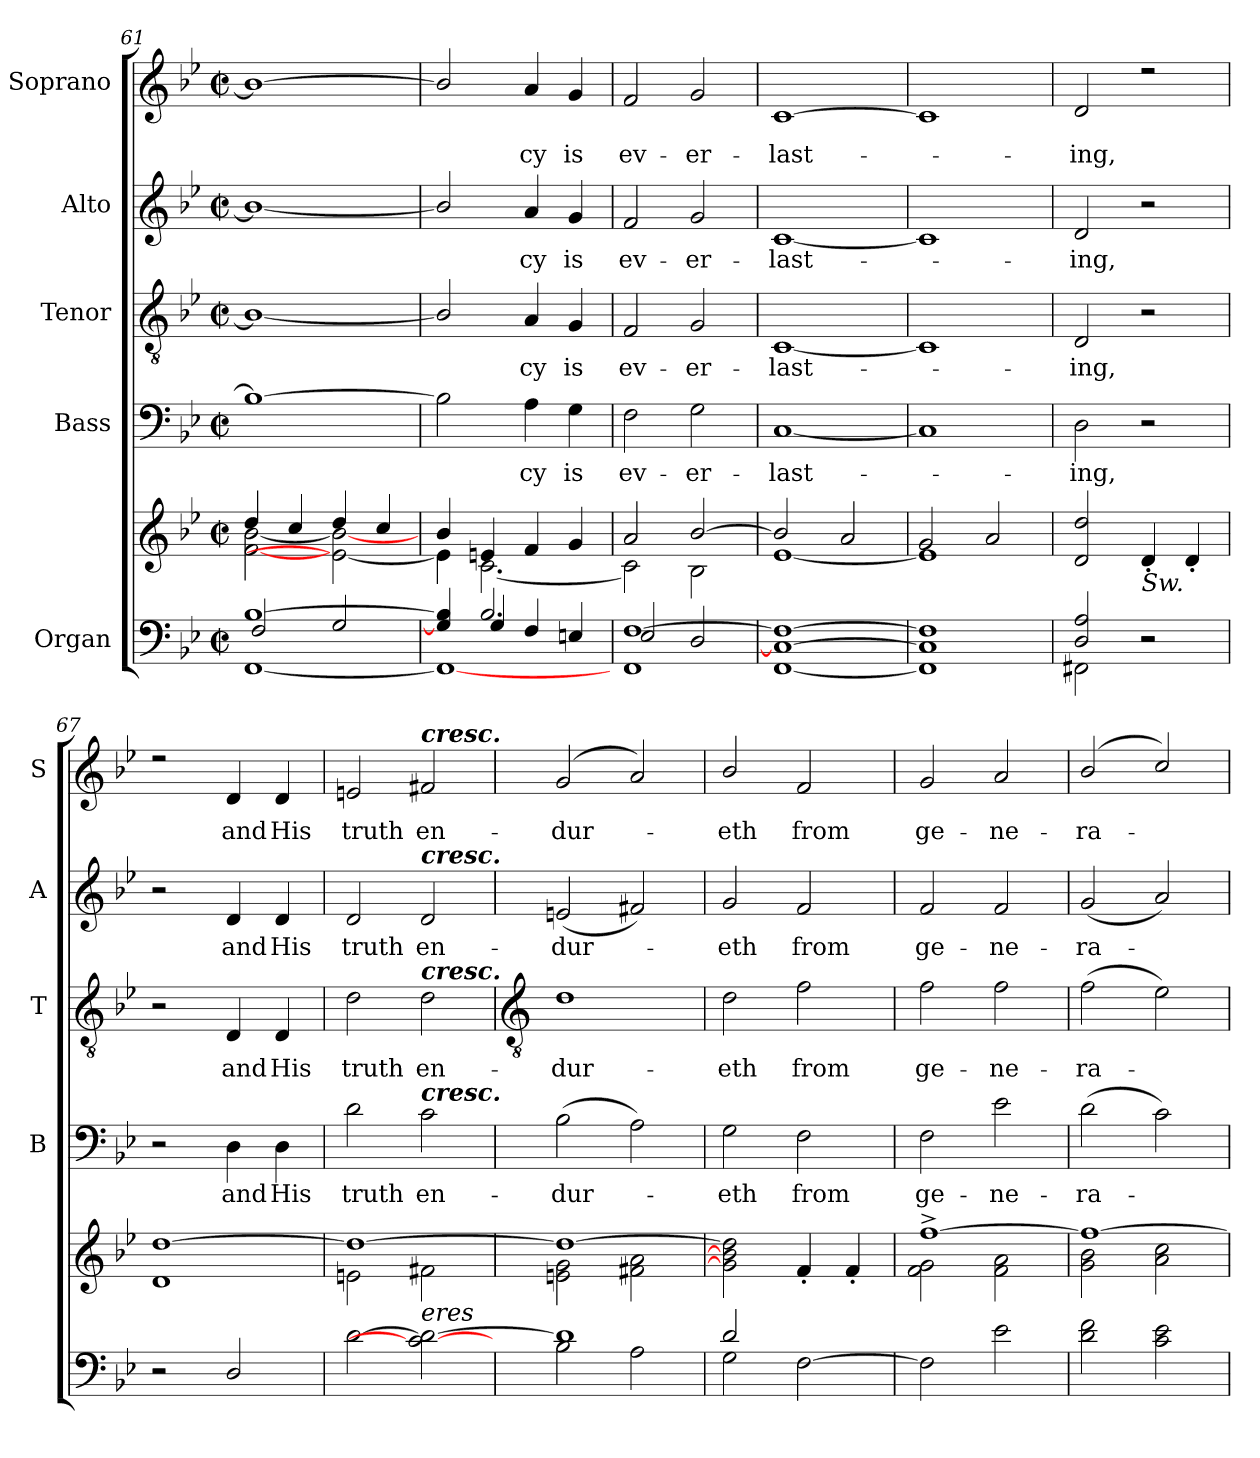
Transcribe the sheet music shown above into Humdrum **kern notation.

**kern	**kern	**kern	**text	**kern	**text	**kern	**text	**kern	**text
*part5	*part5	*part4	*part4	*part3	*part3	*part2	*part2	*part1	*part1
*staff6	*staff5	*staff4	*staff4	*staff3	*staff3	*staff2	*staff2	*staff1	*staff1
*I"Organ	*	*I"Bass	*	*I"Tenor	*	*I"Alto	*	*I"Soprano	*
*	*	*I'B	*	*I'T	*	*I'A	*	*I'S	*
!!LO:LB:g=z
*clefF4	*clefG2	*clefF4	*	*clefGv2	*	*clefG2	*	*clefG2	*
*k[b-e-]	*k[b-e-]	*k[b-e-]	*	*k[b-e-]	*	*k[b-e-]	*	*k[b-e-]	*
*B-:	*B-:	*B-:	*	*B-:	*	*B-:	*	*B-:	*
*M2/2	*M2/2	*M2/2	*	*M2/2	*	*M2/2	*	*M2/2	*
*met(c|)	*met(c|)	*met(c|)	*	*met(c|)	*	*met(c|)	*	*met(c|)	*
=61	=61	=61	=61	=61	=61	=61	=61	=61	=61
*^	*^	*	*	*	*	*	*	*^	*
*	*^	*	*	*	*	*	*	*	*	*	*	*
[1B-/	[1FF\	2F	4dd/	[2f\ [2b-\	1B-_	.	1B-/_	.	1b-/_	.	1b-/_	1ryy	.
.	.	.	4cc/	.	.	.	.	.	.	.	.	.	.
.	.	2G	4dd/	2e\_ 2b-\_	.	.	.	.	.	.	.	.	.
.	.	.	4cc/	.	.	.	.	.	.	.	.	.	.
=62	=62	=62	=62	=62	=62	=62	=62	=62	=62	=62	=62	=62	=62
4ryy	1FF\_	4G] 4B-]	4b-/	4e\]	2B-]	.	2B-/]	.	2b-/]	.	2b-/]	1ryy	.
2.B-/	.	4G	4en	[2.c\	.	.	.	.	.	.	.	.	.
!	!	!	!	!	!	!LO:LY:b	!	!LO:LY:b	!	!LO:LY:b	!	!	!LO:LY:b
.	.	4F	4f	.	4A	cy	4A	cy	4a	cy	4a	.	cy
!	!	!	!	!	!	!LO:LY:b	!	!LO:LY:b	!	!LO:LY:b	!	!	!LO:LY:b
.	.	4En	4g	.	4G	is	4G	is	4g	is	4g	.	is
=63	=63	=63	=63	=63	=63	=63	=63	=63	=63	=63	=63	=63	=63
!	!	!	!	!	!	!LO:LY:b	!	!LO:LY:b	!	!LO:LY:b	!	!	!LO:LY:b
[1F/	1FF\	2E-	2a	2c\]	2F	ev-	2F	ev-	2f	ev-	2f	1ryy	ev-
!	!	!	!	!	!	!LO:LY:b	!	!LO:LY:b	!	!LO:LY:b	!	!	!LO:LY:b
.	.	2D	[2b-/	2B-\	2G	-er-	2G	-er-	2g	-er-	2g	.	-er-
=64	=64	=64	=64	=64	=64	=64	=64	=64	=64	=64	=64	=64	=64
!	!	!	!	!	!	!LO:LY:b	!	!LO:LY:b	!	!LO:LY:b	!	!	!LO:LY:b
1C/_ 1F/_	[1FF\	1ryy	2b-/]	[1e-\	[1C	-last-	[1C	-last-	[1c	-last-	[1c	1ryy	-last-
.	.	.	2a	.	.	.	.	.	.	.	.	.	.
=65	=65	=65	=65	=65	=65	=65	=65	=65	=65	=65	=65	=65	=65
1C/] 1F/]	1FF\]	1ryy	2g	1e-\]	1C]	.	1C]	.	1c]	.	1c]	1ryy	.
.	.	.	2a	.	.	.	.	.	.	.	.	.	.
=66	=66	=66	=66	=66	=66	=66	=66	=66	=66	=66	=66	=66	=66
!	!	!	!	!	!	!LO:LY:b	!	!LO:LY:b	!	!LO:LY:b	!	!	!LO:LY:b
2D/ 2A/	2FF#X\	1ryy	2d 2dd	2ryy	2D	ing,	2D	ing,	2d	ing,	2d	1ryy	ing,
!	!	!	!LO:TX:b:i:t=Sw.	!	!	!	!	!	!	!	!	!	!
2r	2r	.	4d'	2ryy	2r	.	2r	.	2r	.	2r	.	.
.	.	.	4d'	.	.	.	.	.	.	.	.	.	.
=67	=67	=67	=67	=67	=67	=67	=67	=67	=67	=67	=67	=67	=67
2r	1ryy	1ryy	[1dd	1d\	2r	.	2r	.	2r	.	2r	1ryy	.
!	!	!	!	!	!	!LO:LY:b	!	!LO:LY:b	!	!LO:LY:b	!	!	!LO:LY:b
2D/	.	.	.	.	4D	and	4D	and	4d	and	4d	.	and
!	!	!	!	!	!	!LO:LY:b	!	!LO:LY:b	!	!LO:LY:b	!	!	!LO:LY:b
.	.	.	.	.	4D	His	4D	His	4d	His	4d	.	His
=68	=68	=68	=68	=68	=68	=68	=68	=68	=68	=68	=68	=68	=68
!	!	!	!	!	!	!LO:LY:b	!	!LO:LY:b	!	!LO:LY:b	!	!	!LO:LY:b
[2d\	1ryy	1ryy	1dd_	2en\	2d	truth	2d	truth	2d	truth	2en	1ryy	truth
!	!	!	!	!	!	!	!	!	!	!	!LO:TX:a:Bi:t=cresc.	!	!
!	!	!	!	!	!	!	!	!	!LO:TX:a:Bi:t=cresc.	!	!	!	!
!	!	!	!	!	!	!	!LO:TX:a:Bi:t=cresc.	!	!	!	!	!	!
!	!	!	!	!	!LO:TX:a:Bi:t=cresc.	!	!	!	!	!	!	!	!
!LO:TX:a:i:t=eres	!	!	!	!	!	!	!	!	!	!	!	!	!
!	!	!	!	!	!	!LO:LY:b	!	!LO:LY:b	!	!LO:LY:b	!	!	!LO:LY:b
2c\_ 2d\_	.	.	.	2f#X\	2c	en-	2d	en-	2d	en-	2f#X	.	en-
*v	*v	*v	*	*	*	*	*	*	*	*	*	*	*
!!LO:LB:g=z	!!
=69	=69	=69	=69	=69	=69	=69	=69	=69	=69	=69	=69
*	*	*	*	*	*clefGv2	*	*	*	*	*	*
*^	*	*	*	*	*	*	*	*	*	*	*
!	!	!	!	!	!LO:LY:b	!	!LO:LY:b	!	!LO:LY:b	!	!	!LO:LY:b
1d/]	2B-\	1dd_	2en\ 2g\	(>2B-	-dur-	1d	-dur-	(<2en	-dur-	(<2g	1ryy	-dur-
.	2A\	.	2f#X\ 2a\	2A)	.	.	.	2f#X)	.	2a)	.	.
=70	=70	=70	=70	=70	=70	=70	=70	=70	=70	=70	=70	=70
!	!	!	!	!	!LO:LY:b	!	!LO:LY:b	!	!LO:LY:b	!	!	!LO:LY:b
2d/	2G\	2g] 2b-] 2dd]	2ryy	2G	eth	2d	-eth	2g	eth	2b-/	1ryy	eth
!	!	!	!	!	!LO:LY:b	!	!LO:LY:b	!	!LO:LY:b	!	!	!LO:LY:b
[2F\	2ryy	4f'	2ryy	2F	from	2f	from	2f	from	2f	.	from
.	.	4f'	.	.	.	.	.	.	.	.	.	.
=71	=71	=71	=71	=71	=71	=71	=71	=71	=71	=71	=71	=71
!	!	!	!	!	!LO:LY:b	!	!LO:LY:b	!	!LO:LY:b	!	!	!LO:LY:b
2F\]	1ryy	[1ff^	2f\ 2g\	2F	ge-	2f	ge-	2f	ge-	2g	1ryy	ge-
!	!	!	!	!	!LO:LY:b	!	!LO:LY:b	!	!LO:LY:b	!	!	!LO:LY:b
2e-\	.	.	2f\ 2a\	2e-	-ne-	2f	-ne-	2f	-ne-	2a	.	-ne-
=72	=72	=72	=72	=72	=72	=72	=72	=72	=72	=72	=72	=72
!	!	!	!	!	!LO:LY:b	!	!LO:LY:b	!	!LO:LY:b	!	!	!LO:LY:b
2d\ 2f\	1ryy	1ff_	2g\ 2b-\	(>2d	-ra-	(>2f	-ra-	(<2g	-ra-	(>2b-	1ryy	-ra-
2c\ 2e-\	.	.	2a\ 2cc\	2c)	.	2e-)	.	2a)	.	2cc)	.	.
*v	*v	*	*	*	*	*	*	*	*	*v	*v	*
*	*v	*v	*	*	*	*	*	*	*	*
=	=	=	=	=	=	=	=	=	=
*-	*-	*-	*-	*-	*-	*-	*-	*-	*-
